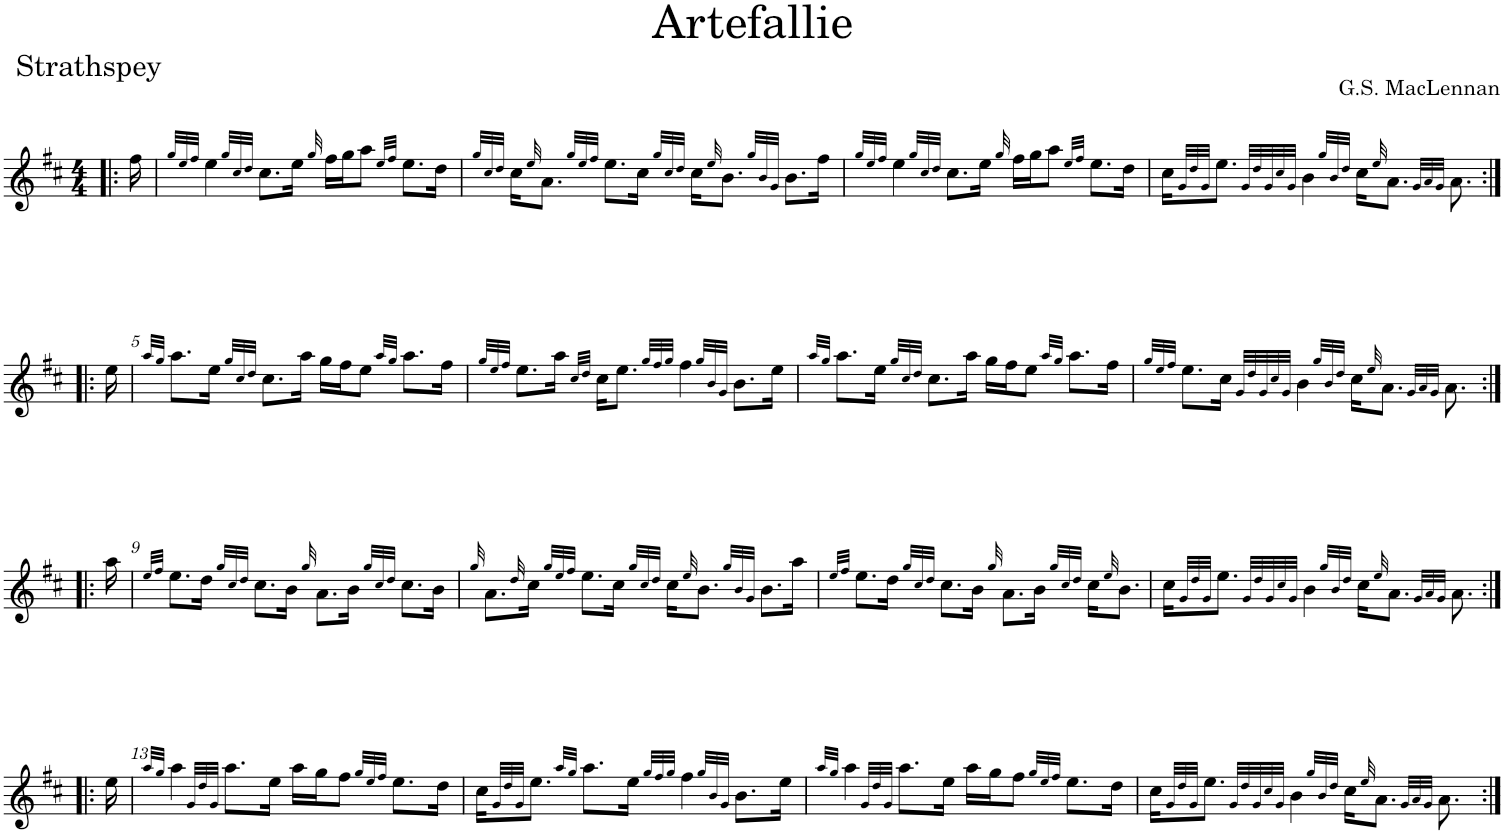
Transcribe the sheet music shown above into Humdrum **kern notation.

**kern
*part1
*staff1
*I"Oboe
*I'Ob.
*clefG2
*k[f#c#]
*M4/4
=!|:
16ff#\
=1
32qgg/LLL
32qee/
32qff#/JJJ
4ee\
32qgg/LLL
32qcc#/
32qdd/JJJ
8.cc#\L
16ee\Jk
32qgg/
16ff#\LL
16gg\J
8aa\J
32qee/LLL
32qff#/JJJ
8.ee\L
16dd\Jk
=2
32qgg/LLL
32qcc#/
32qdd/JJJ
16cc#\KL
32qee/
8.a\J
32qgg/LLL
32qee/
32qff#/JJJ
8.ee\L
16cc#\Jk
32qgg/LLL
32qcc#/
32qdd/JJJ
16cc#\KL
32qee/
8.b\J
32qgg/LLL
32qb/
32qg/JJJ
8.b\L
16ff#\Jk
=3
32qgg/LLL
32qee/
32qff#/JJJ
4ee\
32qgg/LLL
32qcc#/
32qdd/JJJ
8.cc#\L
16ee\Jk
32qgg/
16ff#\LL
16gg\J
8aa\J
32qee/LLL
32qff#/JJJ
8.ee\L
16dd\Jk
=4
16cc#\KL
32qg/LLL
32qdd/
32qg/JJJ
8.ee\J
32qg/LLL
32qdd/
32qg/
32qcc#/
32qg/JJJ
4b\
32qgg/LLL
32qb/
32qdd/JJJ
16cc#\KL
32qee/
8.a\J
32qg/LLL
32qa/
32qg/JJJ
8.a\
!!LO:LB:g=z
=4X1:|!|:
16ee\
=5
32qaa/LLL
32qgg/JJJ
8.aa\L
16ee\Jk
32qgg/LLL
32qcc#/
32qdd/JJJ
8.cc#\L
16aa\Jk
16gg\LL
16ff#\J
8ee\J
32qaa/LLL
32qgg/JJJ
8.aa\L
16ff#\Jk
=6
32qgg/LLL
32qee/
32qff#/JJJ
8.ee\L
16aa\Jk
32qcc#/LLL
32qdd/JJJ
16cc#\KL
8.ee\J
32qgg/LLL
32qff#/
32qgg/JJJ
4ff#\
32qgg/LLL
32qb/
32qg/JJJ
8.b\L
16ee\Jk
=7
32qaa/LLL
32qgg/JJJ
8.aa\L
16ee\Jk
32qgg/LLL
32qcc#/
32qdd/JJJ
8.cc#\L
16aa\Jk
16gg\LL
16ff#\J
8ee\J
32qaa/LLL
32qgg/JJJ
8.aa\L
16ff#\Jk
=8
32qgg/LLL
32qee/
32qff#/JJJ
8.ee\L
16cc#\Jk
32qg/LLL
32qdd/
32qg/
32qcc#/
32qg/JJJ
4b\
32qgg/LLL
32qb/
32qdd/JJJ
16cc#\KL
32qee/
8.a\J
32qg/LLL
32qa/
32qg/JJJ
8.a\
!!LO:LB:g=z
=8X2:|!|:
16aa\
=9
32qee/LLL
32qff#/JJJ
8.ee\L
16dd\Jk
32qgg/LLL
32qcc#/
32qdd/JJJ
8.cc#\L
16b\Jk
32qgg/
8.a\L
16b\Jk
32qgg/LLL
32qcc#/
32qdd/JJJ
8.cc#\L
16b\Jk
=10
32qgg/
8.a\L
32qdd/
16cc#\Jk
32qgg/LLL
32qee/
32qff#/JJJ
8.ee\L
16cc#\Jk
32qgg/LLL
32qcc#/
32qdd/JJJ
16cc#\KL
32qee/
8.b\J
32qgg/LLL
32qb/
32qg/JJJ
8.b\L
16aa\Jk
=11
32qee/LLL
32qff#/JJJ
8.ee\L
16dd\Jk
32qgg/LLL
32qcc#/
32qdd/JJJ
8.cc#\L
16b\Jk
32qgg/
8.a\L
16b\Jk
32qgg/LLL
32qcc#/
32qdd/JJJ
16cc#\KL
32qee/
8.b\J
=12
16cc#\KL
32qg/LLL
32qdd/
32qg/JJJ
8.ee\J
32qg/LLL
32qdd/
32qg/
32qcc#/
32qg/JJJ
4b\
32qgg/LLL
32qb/
32qdd/JJJ
16cc#\KL
32qee/
8.a\J
32qg/LLL
32qa/
32qg/JJJ
8.a\
!!LO:LB:g=z
=12X3:|!|:
16ee\
=13
32qaa/LLL
32qgg/JJJ
4aa\
32qg/LLL
32qdd/
32qg/JJJ
8.aa\L
16ee\Jk
16aa\LL
16gg\J
8ff#\J
32qgg/LLL
32qee/
32qff#/JJJ
8.ee\L
16dd\Jk
=14
16cc#\KL
32qg/LLL
32qdd/
32qg/JJJ
8.ee\J
32qaa/LLL
32qgg/JJJ
8.aa\L
16ee\Jk
32qgg/LLL
32qff#/
32qgg/JJJ
4ff#\
32qgg/LLL
32qb/
32qg/JJJ
8.b\L
16ee\Jk
=15
32qaa/LLL
32qgg/JJJ
4aa\
32qg/LLL
32qdd/
32qg/JJJ
8.aa\L
16ee\Jk
16aa\LL
16gg\J
8ff#\J
32qgg/LLL
32qee/
32qff#/JJJ
8.ee\L
16dd\Jk
=16
16cc#\KL
32qg/LLL
32qdd/
32qg/JJJ
8.ee\J
32qg/LLL
32qdd/
32qg/
32qcc#/
32qg/JJJ
4b\
32qgg/LLL
32qb/
32qdd/JJJ
16cc#\KL
32qee/
8.a\J
32qg/LLL
32qa/
32qg/JJJ
8.a\
=:|!
*-
